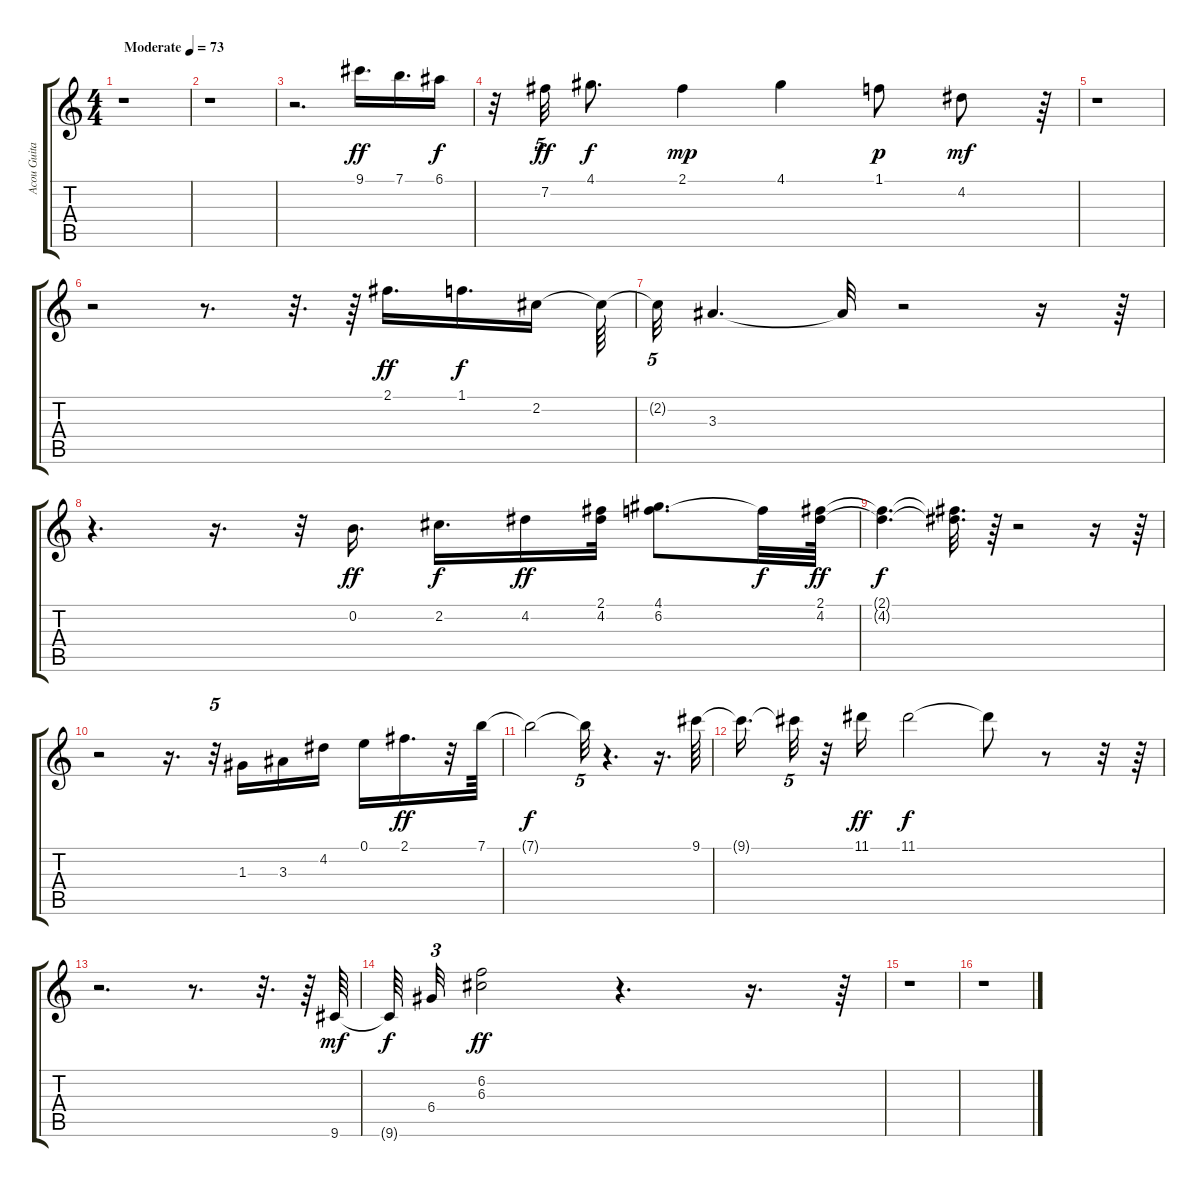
\track ("Acou Guitar" "Acou Guita") {instrument acousticguitarsteel}
\staff {score tabs}
\tuning (E4 B3 G3 D3 A2 E2) {hide}
\ts (4 4)
\tempo (73 "Moderate")
\clef g2
\ks c
r.1{dy ff instrument acousticguitarsteel} |
r.1 |
r.2{d} 9.1.16{d} 7.1.16{d} 6.1.16{dy f} |
r.32 7.2.32{tu (5 4) dy ff} 4.1.8{d dy f} 2.1.4{dy mp} 4.1.4 1.1.8{dy p} 4.2.8{dy mf} r.64 |
r.1 |
r.2 r.8{d} r.32{d} r.64 2.1.16{d dy ff} 1.1.16{d dy f} 2.2.16 2.2{t}.64 |
2.2{t}.32{tu (5 4)} 3.3.4{d} 3.3{t}.32 r.2 r.16 r.64 |
r.4{d} r.16{d} r.32{tu (5 4)} 0.2.16{d dy ff} 2.2.16{d dy f} 4.2.16{dy ff} (2.1 4.2).32 (4.1 6.2).8{d} 6.2{t}.32{dy f} (2.1 4.2).64{dy ff} |
(2.1{t} 4.2{t}).4{d dy f} (2.1{t} 4.2{t}).32{d} r.64 r.2 r.16 r.64 |
r.2 r.16{d} r.32{tu (5 4)} 1.3.16 3.3.16 4.2.16 0.1.16 2.1.16{d dy ff} r.32 7.1.64 |
7.1{t}.2{dy f} 7.1{t}.32{tu (5 4)} r.4{d} r.16{d} 9.1.64 |
9.1{t}.16{d} 9.1{t}.32{tu (5 4)} r.32 11.1.16{dy ff} 11.1.2{dy f} 11.1{t}.8 r.8 r.32 r.64 |
r.2{d} r.8{d} r.32{d} r.64 9.6.64{dy mf} |
9.6{t}.64{dy f} 6.4.32{tu (3 2)} (6.2 6.3).2{dy ff} r.4{d} r.16{d} r.64 |
r.1 |
r.1
